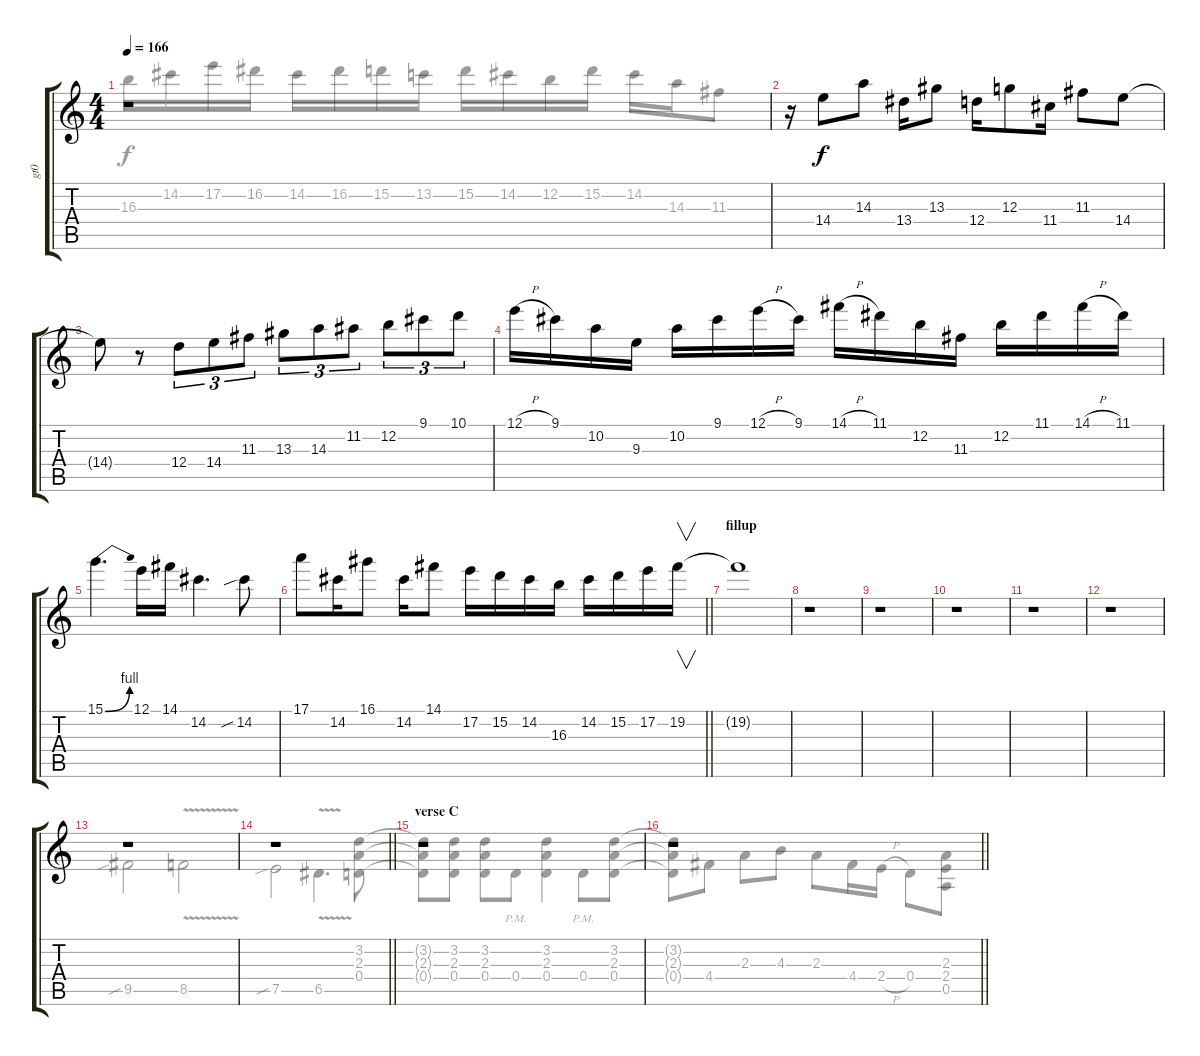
\track ("gt0" "gt0") {instrument overdrivenguitar}
\staff {score tabs}
\tuning (E4 B3 G3 D3 A2 E2) {hide}
\voice
\ts (4 4)
\tempo 166
\clef g2
\ks c
r.1{dy f} |
r.16 14.4.8 14.3.8 13.4.16 13.3.8 12.4.16 12.3.8 11.4.16 11.3.8 14.4.8 |
14.4{t}.8 r.8 12.4.8{tu (3 2)} 14.4.8{tu (3 2)} 11.3.8{tu (3 2)} 13.3.8{tu (3 2)} 14.3.8{tu (3 2)} 11.2.8{tu (3 2)} 12.2.8{tu (3 2)} 9.1.8{tu (3 2)} 10.1.8{tu (3 2)} |
12.1{h}.16 9.1.16 10.2.16 9.3.16 10.2.16 9.1.16 12.1{h}.16 9.1.16 14.1{h}.16 11.1.16 12.2.16 11.3.16 12.2.16 11.1.16 14.1{h}.16 11.1.16 |
15.1{be (bend 0 0 60 4)}.4{d} 12.1.16 14.1.16 14.2.4{d} 14.2{sib}.8 |
\barLineRight lightlight
17.1.8 14.2.16 16.1.8 14.2.16 14.1.8 17.2.16 15.2.16 14.2.16 16.3.16 14.2.16 15.2.16 17.2.16 19.2.16{v} |
\section ("" "fillup")
19.2{t}.1 |
r.1 |
r.1 |
r.1 |
r.1 |
r.1 |
r.1 |
\barLineRight lightlight
r.1 |
\section ("" "verse C")
r.1 |
\barLineRight lightlight
r.1
\voice
\clef g2
\ottava regular
\simile none
\ks c
16.3.16{dy f} 14.2.16 17.2.16 16.2.16 14.2.16 16.2.16 15.2.16 13.2.16 15.2.16 14.2.16 12.2.16 15.2.16 14.2.16 14.3.16 11.3.8 |
|
|
|
|
\barLineRight lightlight
|
|
|
|
|
|
|
9.5{sib}.2 8.5{v}.2 |
\barLineRight lightlight
7.5{sib}.2 6.5{v}.4{d} (3.2 2.3 0.4).8 |
(3.2{t} 2.3{t} 0.4{t}).8 (3.2 2.3 0.4).8 (3.2 2.3 0.4).8 0.4{pm}.8 (3.2 2.3 0.4).4 0.4{pm}.8 (3.2 2.3 0.4).8 |
\barLineRight lightlight
(3.2{t} 2.3{t} 0.4{t}).8 4.4.8 2.3.8 4.3.8 2.3.8 4.4.16 2.4{h}.16 0.4.8 (2.3 2.4 0.5).8
